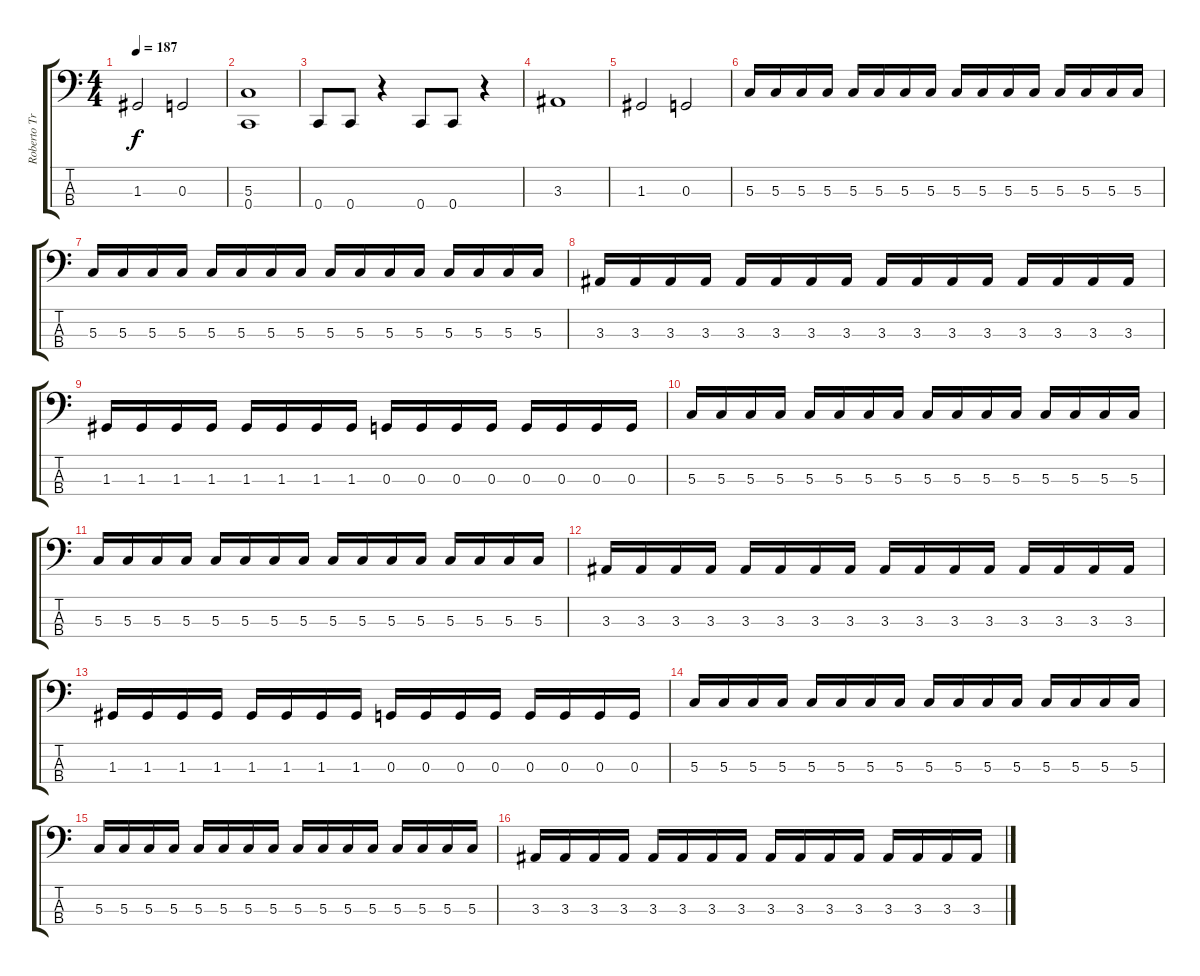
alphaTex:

\track ("Roberto Trujillo" "Roberto Tr") {instrument electricbassfinger}
\staff {score tabs}
\tuning (F2 C2 G1 C1) {hide}
\ts (4 4)
\tempo 187
\clef f4
\ks c
1.3.2{dy f} 0.3.2 |
(5.3 0.4).1 |
0.4.8 0.4.8 r.4 0.4.8 0.4.8 r.4 |
3.3.1 |
1.3.2 0.3.2 |
5.3.16 5.3.16 5.3.16 5.3.16 5.3.16 5.3.16 5.3.16 5.3.16 5.3.16 5.3.16 5.3.16 5.3.16 5.3.16 5.3.16 5.3.16 5.3.16 |
5.3.16 5.3.16 5.3.16 5.3.16 5.3.16 5.3.16 5.3.16 5.3.16 5.3.16 5.3.16 5.3.16 5.3.16 5.3.16 5.3.16 5.3.16 5.3.16 |
3.3.16 3.3.16 3.3.16 3.3.16 3.3.16 3.3.16 3.3.16 3.3.16 3.3.16 3.3.16 3.3.16 3.3.16 3.3.16 3.3.16 3.3.16 3.3.16 |
1.3.16 1.3.16 1.3.16 1.3.16 1.3.16 1.3.16 1.3.16 1.3.16 0.3.16 0.3.16 0.3.16 0.3.16 0.3.16 0.3.16 0.3.16 0.3.16 |
5.3.16 5.3.16 5.3.16 5.3.16 5.3.16 5.3.16 5.3.16 5.3.16 5.3.16 5.3.16 5.3.16 5.3.16 5.3.16 5.3.16 5.3.16 5.3.16 |
5.3.16 5.3.16 5.3.16 5.3.16 5.3.16 5.3.16 5.3.16 5.3.16 5.3.16 5.3.16 5.3.16 5.3.16 5.3.16 5.3.16 5.3.16 5.3.16 |
3.3.16 3.3.16 3.3.16 3.3.16 3.3.16 3.3.16 3.3.16 3.3.16 3.3.16 3.3.16 3.3.16 3.3.16 3.3.16 3.3.16 3.3.16 3.3.16 |
1.3.16 1.3.16 1.3.16 1.3.16 1.3.16 1.3.16 1.3.16 1.3.16 0.3.16 0.3.16 0.3.16 0.3.16 0.3.16 0.3.16 0.3.16 0.3.16 |
5.3.16 5.3.16 5.3.16 5.3.16 5.3.16 5.3.16 5.3.16 5.3.16 5.3.16 5.3.16 5.3.16 5.3.16 5.3.16 5.3.16 5.3.16 5.3.16 |
5.3.16 5.3.16 5.3.16 5.3.16 5.3.16 5.3.16 5.3.16 5.3.16 5.3.16 5.3.16 5.3.16 5.3.16 5.3.16 5.3.16 5.3.16 5.3.16 |
3.3.16 3.3.16 3.3.16 3.3.16 3.3.16 3.3.16 3.3.16 3.3.16 3.3.16 3.3.16 3.3.16 3.3.16 3.3.16 3.3.16 3.3.16 3.3.16
